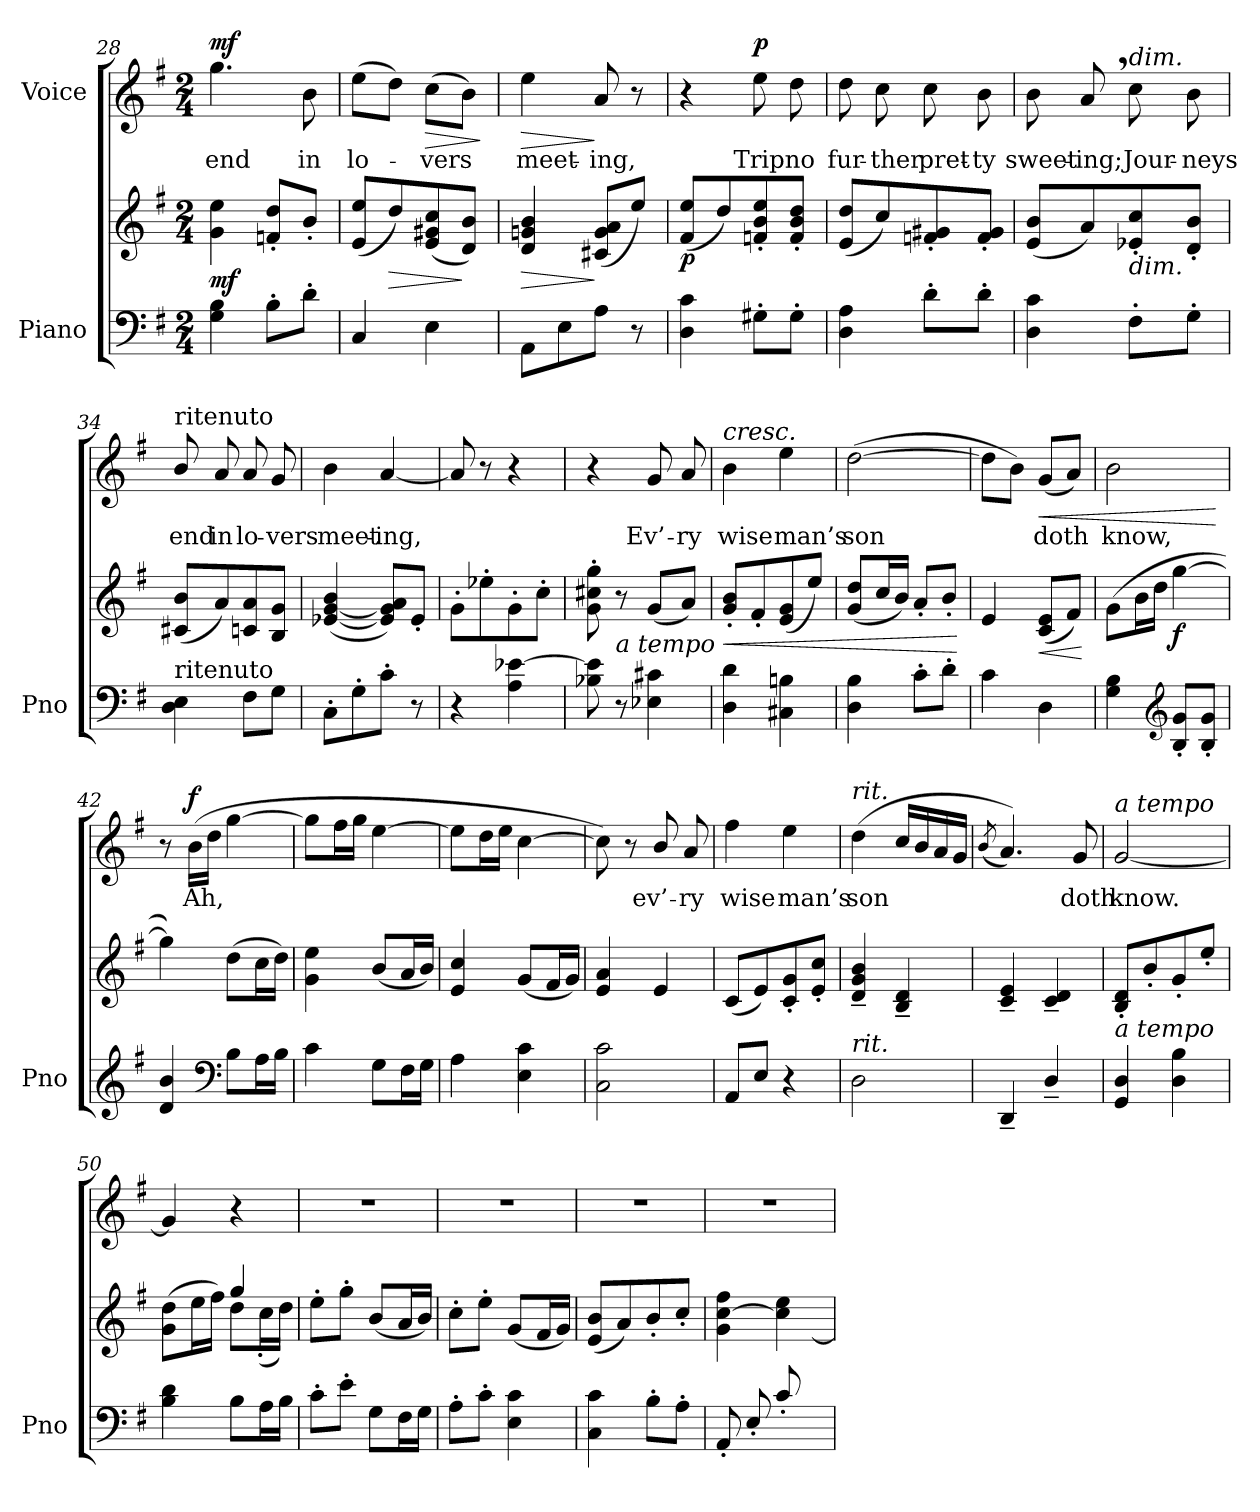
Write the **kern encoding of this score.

**kern	**kern	**dynam	**kern	**text	**dynam
*part2	*part2	*part2	*part1	*part1	*part1
*staff3	*staff2	*staff2/3	*staff1	*staff1	*staff1
*I"Piano	*	*	*I"Voice	*	*
*I'Pno	*	*	*	*	*
*clefF4	*clefG2	*	*clefG2	*	*
*k[f#]	*k[f#]	*	*k[f#]	*	*
*M2/4	*M2/4	*	*M2/4	*	*
=28	=28	=28	=28	=28	=28
!	!	!LO:DY:b	!	!LO:LY:b	!LO:DY:a
4G\ 4B\	4g\ 4ee\	mf	4.gg\	end	mf
8B'\L	8fn/' 8dd/'L	.	.	.	.
!	!	!	!	!LO:LY:b	!
8d'\J	8b'/J	.	8b\	in	.
!!LO:LB:g=z
=29	=29	=29	=29	=29	=29
!	!	!	!	!LO:LY:b	!
4C/	(<8e/ 8ee/L	.	(>8ee\L	lo-	.
!	!	!LO:HP:b	!	!	!
.	8dd/)	>	8dd\J)	.	.
!	!	!	!	!LO:LY:b	!LO:HP:b
4E\	(<8e/ 8g#X/ 8cc/	.	(>8cc\L	-vers	>
.	8d/ 8b/J)	]	8b\J)	.	.
.	.	.	.	.	]
=30	=30	=30	=30	=30	=30
!	!	!LO:HP:b	!	!LO:LY:b	!LO:HP:b
8AA\L	4d/ 4gn/ 4b/	>	4ee\	meet-	>
8E\	.	.	.	.	.
!	!	!	!	!LO:LY:b	!
8A\J	(<8c#X/ 8g/ 8a/L	]	8a/	-ing,	]
8r	8ee/J)	.	8r	.	.
=31	=31	=31	=31	=31	=31
!	!	!LO:DY:b	!	!	!
4D\ 4c\	(<8f#/ 8ee/L	p	4r	.	.
.	8dd/)	.	.	.	.
!	!	!	!	!LO:LY:b	!LO:DY:a
8G#X'\L	8fn/' 8b/' 8ee/'	.	8ee\	Trip	p
!	!	!	!	!LO:LY:b	!
8G#'\J	8f/' 8b/' 8dd/'J	.	8dd\	no	.
=32	=32	=32	=32	=32	=32
!	!	!	!	!LO:LY:b	!
4D\ 4A\	(<8e/ 8dd/L	.	8dd\	fur-	.
!	!	!	!	!LO:LY:b	!
.	8cc/)	.	8cc\	-ther	.
!	!	!	!	!LO:LY:b	!
8d'\L	8fn/' 8g#X/'	.	8cc\	pret-	.
!	!	!	!	!LO:LY:b	!
8d'\J	8f/' 8g#/'J	.	8b\	-ty	.
=33	=33	=33	=33	=33	=33
!	!	!	!	!LO:LY:b	!
4D\ 4c\	(<8e/ 8b/L	.	8b\	sweet-	.
!	!	!	!	!LO:LY:b	!
.	8a/)	.	8a,/	-ing;	.
!	!	!	!LO:TX:a:i:t=dim.	!	!
!	!LO:TX:b:i:t=dim.	!	!	!	!
!	!	!	!	!LO:LY:b	!
8F#'\L	8e-X/' 8cc/'	.	8cc\	Jour-	.
!	!	!	!	!LO:LY:b	!
8G'\J	8d/' 8b/'J	.	8b\	-neys	.
!!LO:LB:g=z
=34	=34	=34	=34	=34	=34
!	!	!	!LO:TX:a:t=ritenuto	!	!
!LO:TX:a:t=ritenuto	!	!	!	!	!
!	!	!	!	!LO:LY:b	!
4D\ 4E\	(<8c#X/ 8b/L	.	8b/	end	.
!	!	!	!	!LO:LY:b	!
.	8a/)	.	8a/	in	.
!	!	!	!	!LO:LY:b	!
8F#\L	8cn/ 8a/	.	8a/	lo-	.
!	!	!	!	!LO:LY:b	!
8G\J	8B/ 8g/J	.	8g/	-vers	.
=35	=35	=35	=35	=35	=35
!	!	!	!	!LO:LY:b	!
8C'\L	(>[4e-X/ [4g/ 4b/	.	4b\	meet-	.
8G'\	.	.	.	.	.
!	!	!	!	!LO:LY:b	!
8c'\J	8e-/] 8g/] 8a/L)	.	[4a/	-ing,	.
8r	8e-'/J	.	.	.	.
=36	=36	=36	=36	=36	=36
4r	8g'\L	.	8a/]	.	.
.	8ee-X'\	.	8r	.	.
4A\ [4e-X\	8g'\	.	4r	.	.
.	8cc'\J	.	.	.	.
=37	=37	=37	=37	=37	=37
8B-X\ 8e-\]	8g\' 8cc#X\' 8gg\'	.	4r	.	.
!LO:TX:a:i:t=a tempo	!	!	!	!	!
8r	8r	.	.	.	.
!	!	!	!	!LO:LY:b	!LO:DY:a
!	!	!	!	!	!LO:DY:n=1:a
4E-X\ 4c#X\	(<8g/L	.	8g/	Ev’-	p other-dynamics
!	!	!	!	!LO:LY:b	!
.	8a/J)	.	8a/	-ry	.
=38	=38	=38	=38	=38	=38
!	!	!	!LO:TX:a:i:t=cresc.	!	!
!	!	!LO:HP:b	!	!LO:LY:b	!
4D\ 4d\	8g/' 8b/'L	<	4b\	wise	.
.	8f#'/	.	.	.	.
!	!	!	!	!LO:LY:b	!
4C#X\ 4Bn\	(<8e/ 8g/	.	4ee\	man’s	.
.	8ee/J)	.	.	.	.
=39	=39	=39	=39	=39	=39
!	!	!	!	!LO:LY:b	!
4D\ 4B\	(<8g/ 8dd/L	.	(>[2dd\	son	.
.	16cc/L	.	.	.	.
.	16b/JJ)	.	.	.	.
8c'\L	8a'/L	.	.	.	.
8d'\J	8b'/J	.	.	.	.
.	.	[	.	.	.
!!LO:PB:g=z
=40	=40	=40	=40	=40	=40
4c\	4e/	.	8dd\L]	.	.
.	.	.	8b\J)	.	.
!	!	!LO:HP:b	!	!LO:LY:b	!LO:HP:b
4D\	(<8c/ 8e/L	<	(<8g/L	doth	<
.	8f#/J)	.	8a/J)	.	.
.	.	[	.	.	.
=41	=41	=41	=41	=41	=41
!	!	!	!	!LO:LY:b	!
4G\ 4B\	(>8g\L	.	2b\	know,	.
.	16b\L	.	.	.	.
.	16dd\JJ	.	.	.	.
*clefG2	*	*	*	*	*
!	!	!LO:DY:b	!	!	!
8B/' 8g/'L	[4gg\	f	.	.	.
8B/' 8g/'J	.	.	.	.	.
.	.	.	.	.	[
=42	=42	=42	=42	=42	=42
4d/ 4b/	4gg\])	.	8r	.	.
!	!	!	!	!LO:LY:b	!LO:DY:a
.	.	.	(>16b\LL	Ah,	f
.	.	.	16dd\JJ	.	.
*clefF4	*	*	*	*	*
8B\L	(>8dd\L	.	[4gg\	.	.
16A\L	16cc\L	.	.	.	.
16B\JJ	16dd\JJ)	.	.	.	.
=43	=43	=43	=43	=43	=43
4c\	4g\ 4ee\	.	8gg\L]	.	.
.	.	.	16ff#\L	.	.
.	.	.	16gg\JJ	.	.
8G\L	(<8b/L	.	[4ee\	.	.
16F#\L	16a/L	.	.	.	.
16G\JJ	16b/JJ)	.	.	.	.
=44	=44	=44	=44	=44	=44
4A\	4e/ 4cc/	.	8ee\L]	.	.
.	.	.	16dd\L	.	.
.	.	.	16ee\JJ	.	.
4E\ 4c\	(<8g/L	.	[4cc\	.	.
.	16f#/L	.	.	.	.
.	16g/JJ)	.	.	.	.
=45	=45	=45	=45	=45	=45
2C\ 2c\	4e/ 4a/	.	8cc\])	.	.
.	.	.	8r	.	.
!	!	!	!	!LO:LY:b	!
.	4e/	.	8b/	ev’-	.
!	!	!	!	!LO:LY:b	!
.	.	.	8a/	-ry	.
!!LO:LB:g=z
=46	=46	=46	=46	=46	=46
!	!	!	!	!LO:LY:b	!
8AA/L	(<8c/L	.	4ff#\	wise	.
8E/J	8e/)	.	.	.	.
!	!	!	!	!LO:LY:b	!
4r	8c/' 8g/'	.	4ee\	man’s	.
.	8e/' 8cc/'J	.	.	.	.
=47	=47	=47	=47	=47	=47
!	!	!	!LO:TX:a:i:t=rit.	!	!
!LO:TX:a:i:t=rit.	!	!	!	!	!
!	!	!	!	!LO:LY:b	!
2D\	4d/~ 4g/~ 4b/~	.	(<4dd\	son	.
.	4B/~ 4d/~	.	16cc/LL	.	.
.	.	.	16b/	.	.
.	.	.	16a/	.	.
.	.	.	16g/JJ	.	.
=48	=48	=48	=48	=48	=48
.	.	.	(<8qb/	.	.
4DD~/	4c/~ 4e/~	.	4.a/))	.	.
4D~/	4c/~ 4d/~	.	.	.	.
!	!	!	!	!LO:LY:b	!
.	.	.	8g/	doth	.
=49	=49	=49	=49	=49	=49
!	!	!	!LO:TX:a:i:t=a tempo	!	!
!LO:TX:a:i:t=a tempo	!	!	!	!	!
!	!	!	!	!LO:LY:b	!
4GG/ 4D/	8B/' 8d/'L	.	[2g/	know.	.
.	8b'/	.	.	.	.
4D\ 4B\	8g'/	.	.	.	.
.	8ee'/J	.	.	.	.
=50	=50	=50	=50	=50	=50
*	*^	*	*	*	*
4B\ 4d\	(>8g\ 8dd\L	4ryy	.	4g/]	.	.
.	16ee\L	.	.	.	.	.
.	16ff#\JJ)	.	.	.	.	.
8B\L	4gg/	8dd\L	.	4r	.	.
16A\L	.	(>16cc'\L	.	.	.	.
16B\JJ	.	16dd\JJ)	.	.	.	.
=51	=51	=51	=51	=51	=51	=51
!	!	!	!LO:DY:b	!	!	!
!	!	!	!LO:DY:n=1:b	!	!	!
*	*v	*v	*	*	*	*
8c'\L	8ee'\L	other-dynamics f	2r	.	.
8e'\J	8gg'\J	.	.	.	.
8G\L	(<8b/L	.	.	.	.
16F#\L	16a/L	.	.	.	.
16G\JJ	16b/JJ)	.	.	.	.
!!LO:LB:g=z
=52	=52	=52	=52	=52	=52
8A'\L	8cc'\L	.	2r	.	.
8c'\J	8ee'\J	.	.	.	.
4E\ 4c\	(<8g/L	.	.	.	.
.	16f#/L	.	.	.	.
.	16g/JJ)	.	.	.	.
=53	=53	=53	=53	=53	=53
4C\ 4c\	(<8e/ 8b/L	.	2r	.	.
.	8a/)	.	.	.	.
8B'\L	8b'/	.	.	.	.
8A'\J	8cc'/J	.	.	.	.
=54	=54	=54	=54	=54	=54
*	*^	*	*	*	*
8AA'/L	4g\ [4cc\ 4ff#\	4.ryy	.	2r	.	.
8E'/	.	.	.	.	.	.
8c'/	4cc\] 4ee\	.	.	.	.	.
8ryy	.	[8g\J	.	.	.	.
*	*v	*v	*	*	*	*
=	=	=	=	=	=
*-	*-	*-	*-	*-	*-
